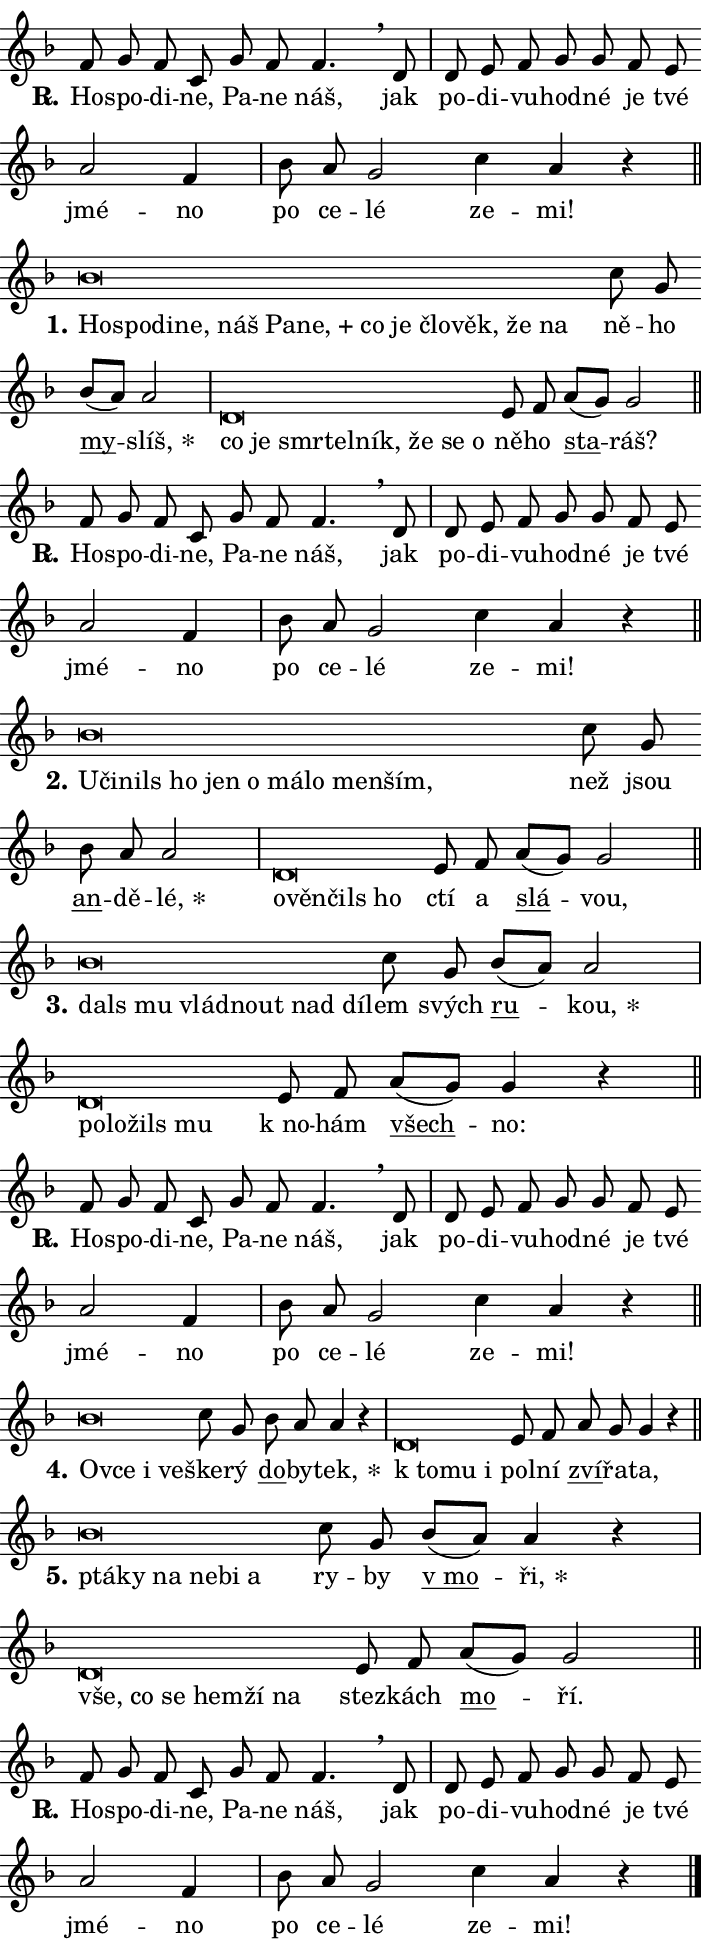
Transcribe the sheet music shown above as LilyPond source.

\version "2.24.0"
\header { tagline = "" }
\paper {
  indent = 0\cm
  top-margin = 0\cm
  right-margin = 0.13\cm % to fit lyric hyphens
  bottom-margin = 0\cm
  left-margin = 0\cm
  paper-width = 12\cm
  page-breaking = #ly:one-page-breaking
  system-system-spacing.basic-distance = #11
  score-system-spacing.basic-distance = #11
  ragged-last = ##f
}


%% Author: Thomas Morley
%% https://lists.gnu.org/archive/html/lilypond-user/2020-05/msg00002.html
#(define (line-position grob)
"Returns position of @var[grob} in current system:
   @code{'start}, if at first time-step
   @code{'end}, if at last time-step
   @code{'middle} otherwise
"
  (let* ((col (ly:item-get-column grob))
         (ln (ly:grob-object col 'left-neighbor))
         (rn (ly:grob-object col 'right-neighbor))
         (col-to-check-left (if (ly:grob? ln) ln col))
         (col-to-check-right (if (ly:grob? rn) rn col))
         (break-dir-left
           (and
             (ly:grob-property col-to-check-left 'non-musical #f)
             (ly:item-break-dir col-to-check-left)))
         (break-dir-right
           (and
             (ly:grob-property col-to-check-right 'non-musical #f)
             (ly:item-break-dir col-to-check-right))))
        (cond ((eqv? 1 break-dir-left) 'start)
              ((eqv? -1 break-dir-right) 'end)
              (else 'middle))))

#(define (tranparent-at-line-position vctor)
  (lambda (grob)
  "Relying on @code{line-position} select the relevant enry from @var{vctor}.
Used to determine transparency,"
    (case (line-position grob)
      ((end) (not (vector-ref vctor 0)))
      ((middle) (not (vector-ref vctor 1)))
      ((start) (not (vector-ref vctor 2))))))

noteHeadBreakVisibility =
#(define-music-function (break-visibility)(vector?)
"Makes @code{NoteHead}s transparent relying on @var{break-visibility}"
#{
  \override NoteHead.transparent =
    #(tranparent-at-line-position break-visibility)
#})

#(define delete-ledgers-for-transparent-note-heads
  (lambda (grob)
    "Reads whether a @code{NoteHead} is transparent.
If so this @code{NoteHead} is removed from @code{'note-heads} from
@var{grob}, which is supposed to be @code{LedgerLineSpanner}.
As a result ledgers are not printed for this @code{NoteHead}"
    (let* ((nhds-array (ly:grob-object grob 'note-heads))
           (nhds-list
             (if (ly:grob-array? nhds-array)
                 (ly:grob-array->list nhds-array)
                 '()))
           ;; Relies on the transparent-property being done before
           ;; Staff.LedgerLineSpanner.after-line-breaking is executed.
           ;; This is fragile ...
           (to-keep
             (remove
               (lambda (nhd)
                 (ly:grob-property nhd 'transparent #f))
               nhds-list)))
      ;; TODO find a better method to iterate over grob-arrays, similiar
      ;; to filter/remove etc for lists
      ;; For now rebuilt from scratch
      (set! (ly:grob-object grob 'note-heads)  '())
      (for-each
        (lambda (nhd)
          (ly:pointer-group-interface::add-grob grob 'note-heads nhd))
        to-keep))))

squashNotes = {
  \override NoteHead.X-extent = #'(-0.2 . 0.2)
  \override NoteHead.Y-extent = #'(-0.75 . 0)
  \override NoteHead.stencil =
    #(lambda (grob)
       (let ((pos (ly:grob-property grob 'staff-position)))
         (begin
           (if (< pos -7) (display "ERROR: Lower brevis then expected\n") (display ""))
           (if (<= pos -6) ly:text-interface::print ly:note-head::print))))
}
unSquashNotes = {
  \revert NoteHead.X-extent
  \revert NoteHead.Y-extent
  \revert NoteHead.stencil
}

hideNotes = \noteHeadBreakVisibility #begin-of-line-visible
unHideNotes = \noteHeadBreakVisibility #all-visible

% work-around for resetting accidentals
% https://lilypond.org/doc/v2.23/Documentation/notation/displaying-rhythms#unmetered-music
cadenzaMeasure = {
  \cadenzaOff
  \partial 1024 s1024
  \cadenzaOn
}

#(define-markup-command (accent layout props text) (markup?)
  "Underline accented syllable"
  (interpret-markup layout props
    #{\markup \override #'(offset . 4.3) \underline { #text }#}))

responsum = \markup \concat {
  "R" \hspace #-1.05 \path #0.1 #'((moveto 0 0.07) (lineto 0.9 0.8)) \hspace #0.05 "."
}

spaceSize = #0.6828661417322834 % exact space size for TeX Gyre Schola

\layout {
  \context {
    \Staff
    \remove "Time_signature_engraver"
    \override LedgerLineSpanner.after-line-breaking = #delete-ledgers-for-transparent-note-heads
  }
  \context {
    \Lyrics {
      \override LyricSpace.minimum-distance = \spaceSize
      \override LyricText.font-name = #"TeX Gyre Schola"
      \override LyricText.font-size = 1
      \override StanzaNumber.font-name = #"TeX Gyre Schola Bold"
      \override StanzaNumber.font-size = 1
    }
  }
  \context {
    \Score 
    \override NoteHead.text =
      #(lambda (grob) 
        (let ((pos (ly:grob-property grob 'staff-position)))
          #{\markup {
            \combine
              \halign #-0.55 \raise #(if (= pos -6) 0 0.5) \override #'(thickness . 2) \draw-line #'(3.2 . 0)
              \musicglyph "noteheads.sM1"
          }#}))
  }
}

% magnetic-lyrics.ily
%
%   written by
%     Jean Abou Samra <jean@abou-samra.fr>
%     Werner Lemberg <wl@gnu.org>
%
%   adapted by
%     Jiri Hon <jiri.hon@gmail.com>
%
% Version 2022-Apr-15

% https://www.mail-archive.com/lilypond-user@gnu.org/msg149350.html

#(define (Left_hyphen_pointer_engraver context)
   "Collect syllable-hyphen-syllable occurrences in lyrics and store
them in properties.  This engraver only looks to the left.  For
example, if the lyrics input is @code{foo -- bar}, it does the
following.

@itemize @bullet
@item
Set the @code{text} property of the @code{LyricHyphen} grob between
@q{foo} and @q{bar} to @code{foo}.

@item
Set the @code{left-hyphen} property of the @code{LyricText} grob with
text @q{foo} to the @code{LyricHyphen} grob between @q{foo} and
@q{bar}.
@end itemize

Use this auxiliary engraver in combination with the
@code{lyric-@/text::@/apply-@/magnetic-@/offset!} hook."
   (let ((hyphen #f)
         (text #f))
     (make-engraver
      (acknowledgers
       ((lyric-syllable-interface engraver grob source-engraver)
        (set! text grob)))
      (end-acknowledgers
       ((lyric-hyphen-interface engraver grob source-engraver)
        ;(when (not (grob::has-interface grob 'lyric-space-interface))
          (set! hyphen grob)));)
      ((stop-translation-timestep engraver)
       (when (and text hyphen)
         (ly:grob-set-object! text 'left-hyphen hyphen))
       (set! text #f)
       (set! hyphen #f)))))

#(define (lyric-text::apply-magnetic-offset! grob)
   "If the space between two syllables is less than the value in
property @code{LyricText@/.details@/.squash-threshold}, move the right
syllable to the left so that it gets concatenated with the left
syllable.

Use this function as a hook for
@code{LyricText@/.after-@/line-@/breaking} if the
@code{Left_@/hyphen_@/pointer_@/engraver} is active."
   (let ((hyphen (ly:grob-object grob 'left-hyphen #f)))
     (when hyphen
       (let ((left-text (ly:spanner-bound hyphen LEFT)))
         (when (grob::has-interface left-text 'lyric-syllable-interface)
           (let* ((common (ly:grob-common-refpoint grob left-text X))
                  (this-x-ext (ly:grob-extent grob common X))
                  (left-x-ext
                   (begin
                     ;; Trigger magnetism for left-text.
                     (ly:grob-property left-text 'after-line-breaking)
                     (ly:grob-extent left-text common X)))
                  ;; `delta` is the gap width between two syllables.
                  (delta (- (interval-start this-x-ext)
                            (interval-end left-x-ext)))
                  (details (ly:grob-property grob 'details))
                  (threshold (assoc-get 'squash-threshold details 0.2)))
             (when (< delta threshold)
               (let* (;; We have to manipulate the input text so that
                      ;; ligatures crossing syllable boundaries are not
                      ;; disabled.  For languages based on the Latin
                      ;; script this is essentially a beautification.
                      ;; However, for non-Western scripts it can be a
                      ;; necessity.
                      (lt (ly:grob-property left-text 'text))
                      (rt (ly:grob-property grob 'text))
                      (is-space (grob::has-interface hyphen 'lyric-space-interface))
                      (space (if is-space " " ""))
                      (extra-delta (if is-space spaceSize 0))
                      ;; Append new syllable.
                      (ltrt-space (if (and (string? lt) (string? rt))
                                (string-append lt space rt)
                                (make-concat-markup (list lt space rt))))
                      ;; Right-align `ltrt` to the right side.
                      (ltrt-space-markup (grob-interpret-markup
                               grob
                               (make-translate-markup
                                (cons (interval-length this-x-ext) 0)
                                (make-right-align-markup ltrt-space)))))
                 (begin
                   ;; Don't print `left-text`.
                   (ly:grob-set-property! left-text 'stencil #f)
                   ;; Set text and stencil (which holds all collected
                   ;; syllables so far) and shift it to the left.
                   (ly:grob-set-property! grob 'text ltrt-space)
                   (ly:grob-set-property! grob 'stencil ltrt-space-markup)
                   (ly:grob-translate-axis! grob (- (- delta extra-delta)) X))))))))))


#(define (lyric-hyphen::displace-bounds-first grob)
   ;; Make very sure this callback isn't triggered too early.
   (let ((left (ly:spanner-bound grob LEFT))
         (right (ly:spanner-bound grob RIGHT)))
     (ly:grob-property left 'after-line-breaking)
     (ly:grob-property right 'after-line-breaking)
     (ly:lyric-hyphen::print grob)))

squashThreshold = #0.4

\layout {
  \context {
    \Lyrics
    \consists #Left_hyphen_pointer_engraver
    \override LyricText.after-line-breaking =
      #lyric-text::apply-magnetic-offset!
    \override LyricHyphen.stencil = #lyric-hyphen::displace-bounds-first
    \override LyricText.details.squash-threshold = \squashThreshold
    \override LyricHyphen.minimum-distance = 0
    \override LyricHyphen.minimum-length = \squashThreshold
  }
}

squashText = \override LyricText.details.squash-threshold = 9999
unSquashText = \override LyricText.details.squash-threshold = \squashThreshold

leftText = \override LyricText.self-alignment-X = #LEFT
unLeftText = \revert LyricText.self-alignment-X

starOffset = #(lambda (grob) 
                (let ((x_offset (ly:self-alignment-interface::aligned-on-x-parent grob)))
                  (if (= x_offset 0) 0 (+ x_offset 1.2))))

star = #(define-music-function (syllable)(string?)
"Append star separator at the end of a syllable"
#{
  \once \override LyricText.X-offset = #starOffset
  \lyricmode { \markup {
    #syllable
    \override #'((font-name . "TeX Gyre Schola Bold")) \hspace #0.2 \lower #0.65 \larger "*"
  } }
#})

starAccent = #(define-music-function (syllable)(string?)
"Append star separator at the end of a syllable and make accent"
#{
  \once \override LyricText.X-offset = #starOffset
  \lyricmode { \markup {
    \accent #syllable
    \override #'((font-name . "TeX Gyre Schola Bold")) \hspace #0.2 \lower #0.65 \larger "*"
  } }
#})

breath = #(define-music-function (syllable)(string?)
"Append breathing indicator at the end of a syllable"
#{
  \lyricmode { \markup { #syllable "+" } }
#})

optionalBreath = #(define-music-function (syllable)(string?)
"Append optional breathing indicator at the end of a syllable"
#{
  \lyricmode { \markup { #syllable "(+)" } }
#})


\score {
    <<
        \new Voice = "melody" { \cadenzaOn \key f \major \relative { f'8 g f c g' f f4. \breathe d8 \cadenzaMeasure \bar "|" d e f g g \bar "" f e \bar "" a2 f4 \cadenzaMeasure \bar "|" bes8 a g2 \bar "" c4 a r \cadenzaMeasure \bar "||" \break } }
        \new Lyrics \lyricsto "melody" { \lyricmode { \set stanza = \responsum
Ho -- spo -- di -- ne, Pa -- ne náš, jak po -- di -- vu -- hod -- né je tvé jmé -- no po ce -- lé ze -- mi! } }
    >>
    \layout {}
}

\score {
    <<
        \new Voice = "melody" { \cadenzaOn \key f \major \relative { \squashNotes bes'\breve*1/16 \hideNotes \breve*1/16 \bar "" \breve*1/16 \bar "" \breve*1/16 \bar "" \breve*1/16 \bar "" \breve*1/16 \bar "" \breve*1/16 \bar "" \breve*1/16 \bar "" \breve*1/16 \bar "" \breve*1/16 \bar "" \breve*1/16 \bar "" \breve*1/16 \breve*1/16 \bar "" \unHideNotes \unSquashNotes c8 g \bar "" bes[( a)] a2 \cadenzaMeasure \bar "|" \squashNotes d,\breve*1/16 \hideNotes \breve*1/16 \bar "" \breve*1/16 \bar "" \breve*1/16 \bar "" \breve*1/16 \bar "" \breve*1/16 \bar "" \breve*1/16 \breve*1/16 \bar "" \unHideNotes \unSquashNotes e8 f \bar "" a[( g)] g2 \cadenzaMeasure \bar "||" \break } }
        \new Lyrics \lyricsto "melody" { \lyricmode { \set stanza = "1."
\leftText Ho -- \squashText spo -- di -- ne, náš Pa -- \breath "ne," co je člo -- věk, že na \unLeftText \unSquashText ně -- ho \markup \accent my -- \star slíš, \leftText co \squashText je smr -- tel -- ník, že se o \unLeftText \unSquashText ně -- ho \markup \accent sta -- ráš? } }
    >>
    \layout {}
}

\score {
    <<
        \new Voice = "melody" { \cadenzaOn \key f \major \relative { f'8 g f c g' f f4. \breathe d8 \cadenzaMeasure \bar "|" d e f g g \bar "" f e \bar "" a2 f4 \cadenzaMeasure \bar "|" bes8 a g2 \bar "" c4 a r \cadenzaMeasure \bar "||" \break } }
        \new Lyrics \lyricsto "melody" { \lyricmode { \set stanza = \responsum
Ho -- spo -- di -- ne, Pa -- ne náš, jak po -- di -- vu -- hod -- né je tvé jmé -- no po ce -- lé ze -- mi! } }
    >>
    \layout {}
}

\score {
    <<
        \new Voice = "melody" { \cadenzaOn \key f \major \relative { \squashNotes bes'\breve*1/16 \hideNotes \breve*1/16 \bar "" \breve*1/16 \bar "" \breve*1/16 \bar "" \breve*1/16 \bar "" \breve*1/16 \bar "" \breve*1/16 \bar "" \breve*1/16 \bar "" \breve*1/16 \breve*1/16 \bar "" \unHideNotes \unSquashNotes c8 g \bar "" bes a a2 \cadenzaMeasure \bar "|" \squashNotes d,\breve*1/16 \hideNotes \breve*1/16 \bar "" \breve*1/16 \breve*1/16 \bar "" \unHideNotes \unSquashNotes e8 f \bar "" a[( g)] g2 \cadenzaMeasure \bar "||" \break } }
        \new Lyrics \lyricsto "melody" { \lyricmode { \set stanza = "2."
\leftText U -- \squashText či -- nils ho jen o má -- lo men -- ším, \unLeftText \unSquashText než jsou \markup \accent an -- dě -- \star lé, \leftText o -- \squashText věn -- čils ho \unLeftText \unSquashText ctí a \markup \accent slá -- vou, } }
    >>
    \layout {}
}

\score {
    <<
        \new Voice = "melody" { \cadenzaOn \key f \major \relative { \squashNotes bes'\breve*1/16 \hideNotes \breve*1/16 \bar "" \breve*1/16 \bar "" \breve*1/16 \bar "" \breve*1/16 \breve*1/16 \bar "" \unHideNotes \unSquashNotes c8 g \bar "" bes[( a)] a2 \cadenzaMeasure \bar "|" \squashNotes d,\breve*1/16 \hideNotes \breve*1/16 \bar "" \breve*1/16 \breve*1/16 \bar "" \unHideNotes \unSquashNotes e8 f \bar "" a[( g)] g4 r \cadenzaMeasure \bar "||" \break } }
        \new Lyrics \lyricsto "melody" { \lyricmode { \set stanza = "3."
\leftText dals \squashText mu vlád -- nout nad dí -- \unLeftText \unSquashText lem svých \markup \accent ru -- \star kou, \leftText po -- \squashText lo -- žils mu \unLeftText \unSquashText "k no" -- hám \markup \accent všech -- no: } }
    >>
    \layout {}
}

\score {
    <<
        \new Voice = "melody" { \cadenzaOn \key f \major \relative { f'8 g f c g' f f4. \breathe d8 \cadenzaMeasure \bar "|" d e f g g \bar "" f e \bar "" a2 f4 \cadenzaMeasure \bar "|" bes8 a g2 \bar "" c4 a r \cadenzaMeasure \bar "||" \break } }
        \new Lyrics \lyricsto "melody" { \lyricmode { \set stanza = \responsum
Ho -- spo -- di -- ne, Pa -- ne náš, jak po -- di -- vu -- hod -- né je tvé jmé -- no po ce -- lé ze -- mi! } }
    >>
    \layout {}
}

\score {
    <<
        \new Voice = "melody" { \cadenzaOn \key f \major \relative { \squashNotes bes'\breve*1/16 \hideNotes \breve*1/16 \bar "" \breve*1/16 \breve*1/16 \bar "" \unHideNotes \unSquashNotes c8 g \bar "" bes a a4 r \cadenzaMeasure \bar "|" \squashNotes d,\breve*1/16 \hideNotes \breve*1/16 \breve*1/16 \bar "" \unHideNotes \unSquashNotes e8 f \bar "" a g g4 r \cadenzaMeasure \bar "||" \break } }
        \new Lyrics \lyricsto "melody" { \lyricmode { \set stanza = "4."
\leftText Ov -- \squashText ce i ve -- \unLeftText \unSquashText ške -- rý \markup \accent do -- by -- \star tek, \leftText "k to" -- \squashText mu i \unLeftText \unSquashText pol -- ní \markup \accent zví -- řa -- ta, } }
    >>
    \layout {}
}

\score {
    <<
        \new Voice = "melody" { \cadenzaOn \key f \major \relative { \squashNotes bes'\breve*1/16 \hideNotes \breve*1/16 \bar "" \breve*1/16 \bar "" \breve*1/16 \bar "" \breve*1/16 \breve*1/16 \bar "" \unHideNotes \unSquashNotes c8 g \bar "" bes[( a)] a4 r \cadenzaMeasure \bar "|" \squashNotes d,\breve*1/16 \hideNotes \breve*1/16 \bar "" \breve*1/16 \bar "" \breve*1/16 \bar "" \breve*1/16 \breve*1/16 \bar "" \unHideNotes \unSquashNotes e8 f \bar "" a[( g)] g2 \cadenzaMeasure \bar "||" \break } }
        \new Lyrics \lyricsto "melody" { \lyricmode { \set stanza = "5."
\leftText ptá -- \squashText ky na ne -- bi a \unLeftText \unSquashText ry -- by \markup \accent "v mo" -- \star ři, \leftText vše, \squashText co se hem -- ží na \unLeftText \unSquashText stez -- kách \markup \accent mo -- ří. } }
    >>
    \layout {}
}

\score {
    <<
        \new Voice = "melody" { \cadenzaOn \key f \major \relative { f'8 g f c g' f f4. \breathe d8 \cadenzaMeasure \bar "|" d e f g g \bar "" f e \bar "" a2 f4 \cadenzaMeasure \bar "|" bes8 a g2 \bar "" c4 a r \cadenzaMeasure \bar "||" \break } \bar "|." }
        \new Lyrics \lyricsto "melody" { \lyricmode { \set stanza = \responsum
Ho -- spo -- di -- ne, Pa -- ne náš, jak po -- di -- vu -- hod -- né je tvé jmé -- no po ce -- lé ze -- mi! } }
    >>
    \layout {}
}
